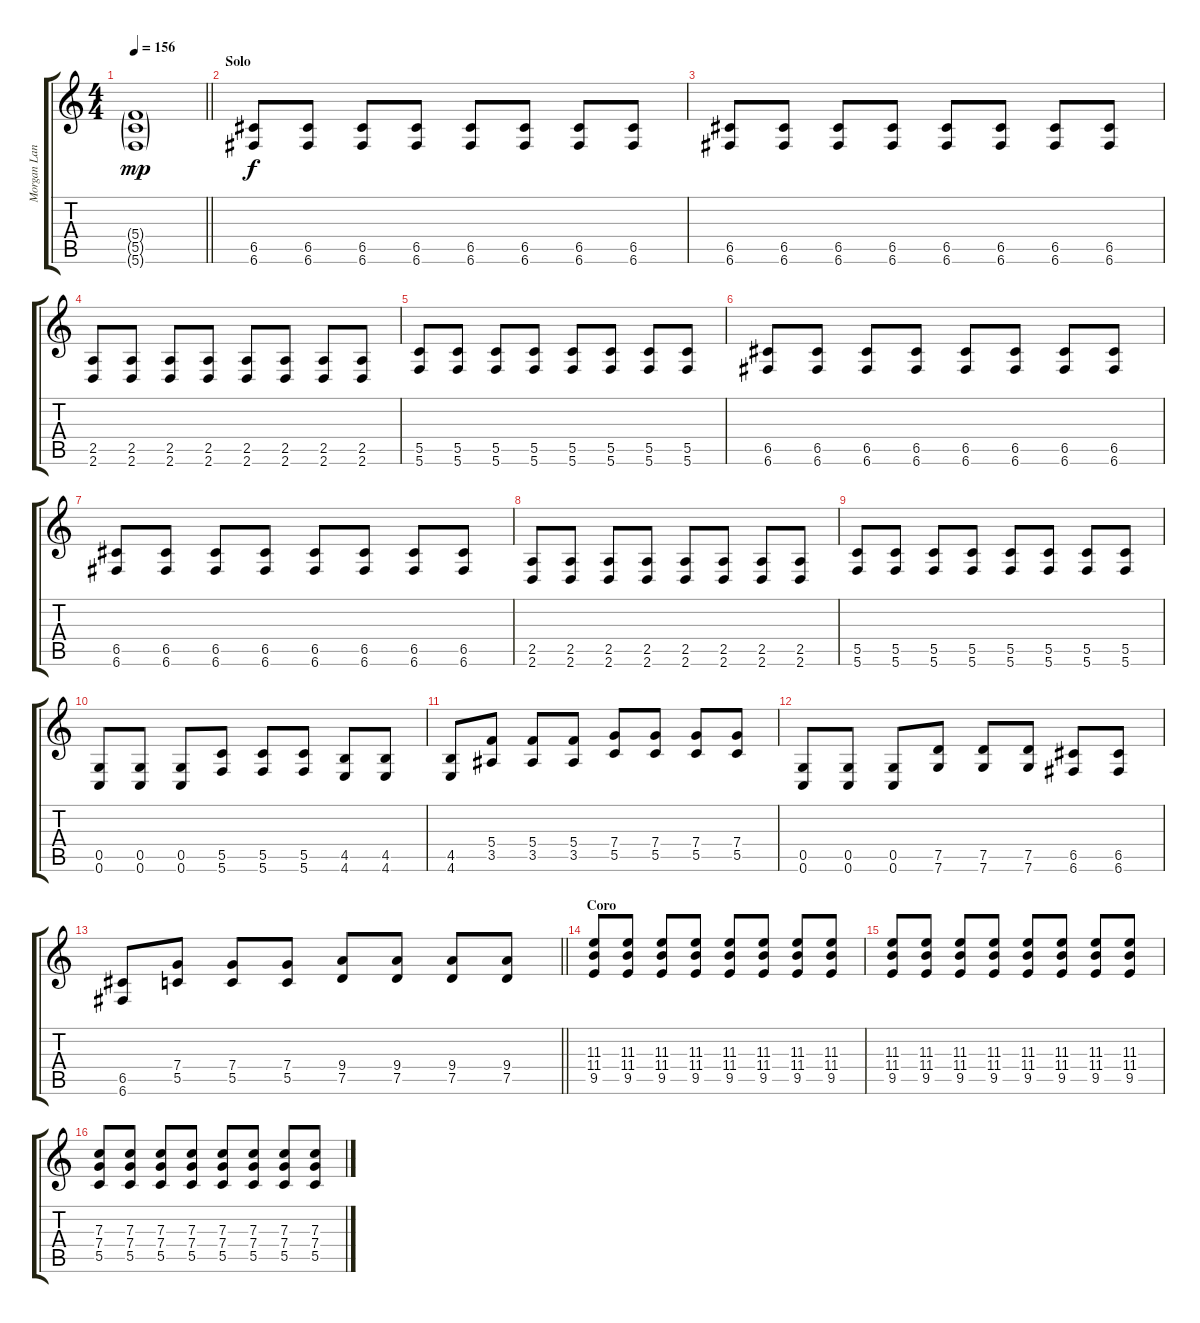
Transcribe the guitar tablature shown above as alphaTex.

\track ("Morgan Lander" "Morgan Lan") {instrument distortionguitar}
\staff {score tabs}
\tuning (D4 A3 F3 C3 G2 C2) {hide}
\ts (4 4)
\tempo 156
\clef g2
\barLineRight lightlight
\ks c
(5.4{g} 5.5{g} 5.6{g}).1{dy mp} |
\section ("" "Solo")
(6.5 6.6).8{dy f} (6.5 6.6).8 (6.5 6.6).8 (6.5 6.6).8 (6.5 6.6).8 (6.5 6.6).8 (6.5 6.6).8 (6.5 6.6).8 |
(6.5 6.6).8 (6.5 6.6).8 (6.5 6.6).8 (6.5 6.6).8 (6.5 6.6).8 (6.5 6.6).8 (6.5 6.6).8 (6.5 6.6).8 |
(2.5 2.6).8 (2.5 2.6).8 (2.5 2.6).8 (2.5 2.6).8 (2.5 2.6).8 (2.5 2.6).8 (2.5 2.6).8 (2.5 2.6).8 |
(5.5 5.6).8 (5.5 5.6).8 (5.5 5.6).8 (5.5 5.6).8 (5.5 5.6).8 (5.5 5.6).8 (5.5 5.6).8 (5.5 5.6).8 |
(6.5 6.6).8 (6.5 6.6).8 (6.5 6.6).8 (6.5 6.6).8 (6.5 6.6).8 (6.5 6.6).8 (6.5 6.6).8 (6.5 6.6).8 |
(6.5 6.6).8 (6.5 6.6).8 (6.5 6.6).8 (6.5 6.6).8 (6.5 6.6).8 (6.5 6.6).8 (6.5 6.6).8 (6.5 6.6).8 |
(2.5 2.6).8 (2.5 2.6).8 (2.5 2.6).8 (2.5 2.6).8 (2.5 2.6).8 (2.5 2.6).8 (2.5 2.6).8 (2.5 2.6).8 |
(5.5 5.6).8 (5.5 5.6).8 (5.5 5.6).8 (5.5 5.6).8 (5.5 5.6).8 (5.5 5.6).8 (5.5 5.6).8 (5.5 5.6).8 |
(0.5 0.6).8 (0.5 0.6).8 (0.5 0.6).8 (5.5 5.6).8 (5.5 5.6).8 (5.5 5.6).8 (4.5 4.6).8 (4.5 4.6).8 |
(4.5 4.6).8 (5.4 3.5).8 (5.4 3.5).8 (5.4 3.5).8 (7.4 5.5).8 (7.4 5.5).8 (7.4 5.5).8 (7.4 5.5).8 |
(0.5 0.6).8 (0.5 0.6).8 (0.5 0.6).8 (7.5 7.6).8 (7.5 7.6).8 (7.5 7.6).8 (6.5 6.6).8 (6.5 6.6).8 |
\barLineRight lightlight
(6.5 6.6).8 (7.4 5.5).8 (7.4 5.5).8 (7.4 5.5).8 (9.4 7.5).8 (9.4 7.5).8 (9.4 7.5).8 (9.4 7.5).8 |
\section ("" "Coro")
(11.3 11.4 9.5).8 (11.3 11.4 9.5).8 (11.3 11.4 9.5).8 (11.3 11.4 9.5).8 (11.3 11.4 9.5).8 (11.3 11.4 9.5).8 (11.3 11.4 9.5).8 (11.3 11.4 9.5).8 |
(11.3 11.4 9.5).8 (11.3 11.4 9.5).8 (11.3 11.4 9.5).8 (11.3 11.4 9.5).8 (11.3 11.4 9.5).8 (11.3 11.4 9.5).8 (11.3 11.4 9.5).8 (11.3 11.4 9.5).8 |
(7.3 7.4 5.5).8 (7.3 7.4 5.5).8 (7.3 7.4 5.5).8 (7.3 7.4 5.5).8 (7.3 7.4 5.5).8 (7.3 7.4 5.5).8 (7.3 7.4 5.5).8 (7.3 7.4 5.5).8
